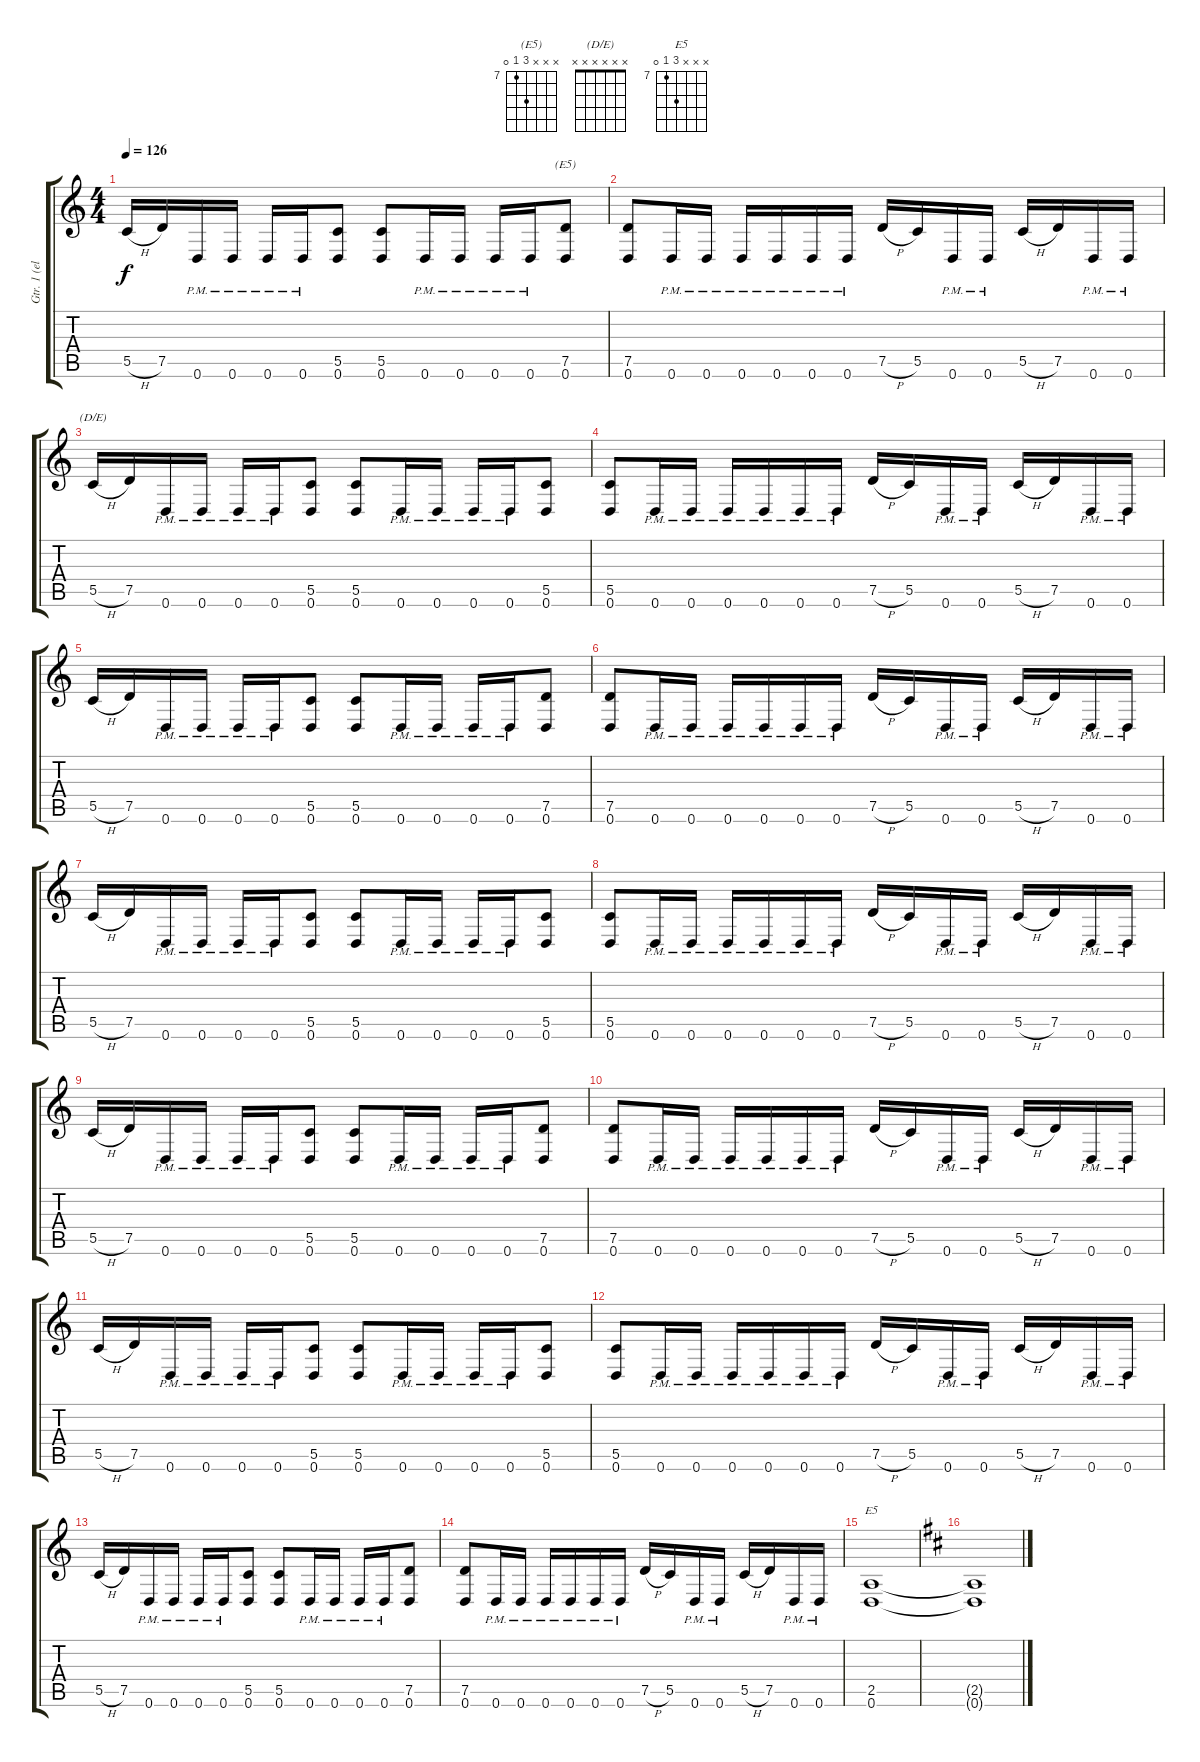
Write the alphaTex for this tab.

\track ("Gtr. 1 (elec. w/dist.)" "Gtr. 1 (el") {instrument overdrivenguitar}
\staff {score tabs}
\tuning (D4 A3 F3 C3 G2 D2) {hide}
\chord ("(E5)" x x x 9 7 0) {firstfret 7}
\chord ("(D/E)" x x x x x x)
\chord ("E5" x x x 9 7 0) {firstfret 7}
\ts (4 4)
\tempo 126
\clef g2
\ks c
5.5{h}.16{dy f} 7.5.16 0.6{pm}.16 0.6{pm}.16 0.6{pm}.16 0.6{pm}.16 (5.5 0.6).8 (5.5 0.6).8 0.6{pm}.16 0.6{pm}.16 0.6{pm}.16 0.6{pm}.16 (7.5 0.6).8{ch "(E5)"} |
(7.5 0.6).8 0.6{pm}.16 0.6{pm}.16 0.6{pm}.16 0.6{pm}.16 0.6{pm}.16 0.6{pm}.16 7.5{h}.16 5.5.16 0.6{pm}.16 0.6{pm}.16 5.5{h}.16 7.5.16 0.6{pm}.16 0.6{pm}.16 |
5.5{h}.16{ch "(D/E)"} 7.5.16 0.6{pm}.16 0.6{pm}.16 0.6{pm}.16 0.6{pm}.16 (5.5 0.6).8 (5.5 0.6).8 0.6{pm}.16 0.6{pm}.16 0.6{pm}.16 0.6{pm}.16 (5.5 0.6).8 |
(5.5 0.6).8 0.6{pm}.16 0.6{pm}.16 0.6{pm}.16 0.6{pm}.16 0.6{pm}.16 0.6{pm}.16 7.5{h}.16 5.5.16 0.6{pm}.16 0.6{pm}.16 5.5{h}.16 7.5.16 0.6{pm}.16 0.6{pm}.16 |
5.5{h}.16 7.5.16 0.6{pm}.16 0.6{pm}.16 0.6{pm}.16 0.6{pm}.16 (5.5 0.6).8 (5.5 0.6).8 0.6{pm}.16 0.6{pm}.16 0.6{pm}.16 0.6{pm}.16 (7.5 0.6).8 |
(7.5 0.6).8 0.6{pm}.16 0.6{pm}.16 0.6{pm}.16 0.6{pm}.16 0.6{pm}.16 0.6{pm}.16 7.5{h}.16 5.5.16 0.6{pm}.16 0.6{pm}.16 5.5{h}.16 7.5.16 0.6{pm}.16 0.6{pm}.16 |
5.5{h}.16 7.5.16 0.6{pm}.16 0.6{pm}.16 0.6{pm}.16 0.6{pm}.16 (5.5 0.6).8 (5.5 0.6).8 0.6{pm}.16 0.6{pm}.16 0.6{pm}.16 0.6{pm}.16 (5.5 0.6).8 |
(5.5 0.6).8 0.6{pm}.16 0.6{pm}.16 0.6{pm}.16 0.6{pm}.16 0.6{pm}.16 0.6{pm}.16 7.5{h}.16 5.5.16 0.6{pm}.16 0.6{pm}.16 5.5{h}.16 7.5.16 0.6{pm}.16 0.6{pm}.16 |
5.5{h}.16 7.5.16 0.6{pm}.16 0.6{pm}.16 0.6{pm}.16 0.6{pm}.16 (5.5 0.6).8 (5.5 0.6).8 0.6{pm}.16 0.6{pm}.16 0.6{pm}.16 0.6{pm}.16 (7.5 0.6).8 |
(7.5 0.6).8 0.6{pm}.16 0.6{pm}.16 0.6{pm}.16 0.6{pm}.16 0.6{pm}.16 0.6{pm}.16 7.5{h}.16 5.5.16 0.6{pm}.16 0.6{pm}.16 5.5{h}.16 7.5.16 0.6{pm}.16 0.6{pm}.16 |
5.5{h}.16 7.5.16 0.6{pm}.16 0.6{pm}.16 0.6{pm}.16 0.6{pm}.16 (5.5 0.6).8 (5.5 0.6).8 0.6{pm}.16 0.6{pm}.16 0.6{pm}.16 0.6{pm}.16 (5.5 0.6).8 |
(5.5 0.6).8 0.6{pm}.16 0.6{pm}.16 0.6{pm}.16 0.6{pm}.16 0.6{pm}.16 0.6{pm}.16 7.5{h}.16 5.5.16 0.6{pm}.16 0.6{pm}.16 5.5{h}.16 7.5.16 0.6{pm}.16 0.6{pm}.16 |
5.5{h}.16 7.5.16 0.6{pm}.16 0.6{pm}.16 0.6{pm}.16 0.6{pm}.16 (5.5 0.6).8 (5.5 0.6).8 0.6{pm}.16 0.6{pm}.16 0.6{pm}.16 0.6{pm}.16 (7.5 0.6).8 |
(7.5 0.6).8 0.6{pm}.16 0.6{pm}.16 0.6{pm}.16 0.6{pm}.16 0.6{pm}.16 0.6{pm}.16 7.5{h}.16 5.5.16 0.6{pm}.16 0.6{pm}.16 5.5{h}.16 7.5.16 0.6{pm}.16 0.6{pm}.16 |
(2.5 0.6).1{ch "E5"} |
\ks d
(2.5{t} 0.6{t}).1
